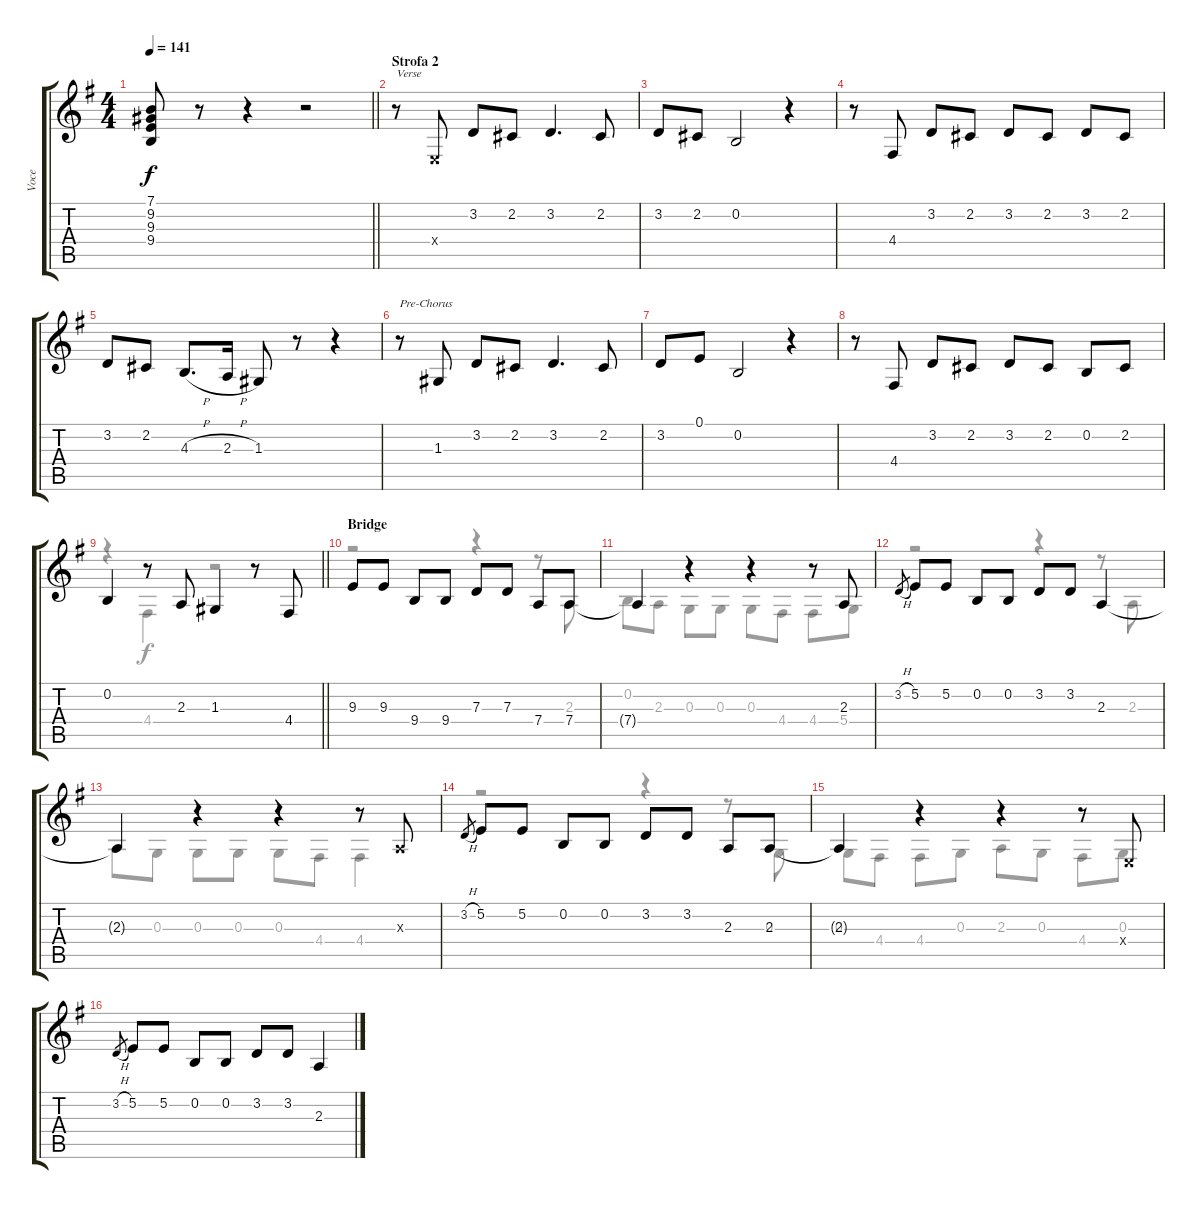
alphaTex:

\track ("Voce" "Voce") {instrument lead3calliope}
\staff {score tabs}
\tuning (E4 B3 G3 D3 A2 E2) {hide}
\voice
\ts (4 4)
\tempo 141
\clef g2
\barLineRight lightlight
\ks eminor
(7.1{t} 9.2{t} 9.3{t} 9.4{t}).8{dy f} r.8 r.4 r.2 |
\section ("" "Strofa 2")
r.8{txt "Verse"} 2.4{x}.8 3.2.8 2.2.8 3.2.4{d} 2.2.8 |
3.2.8 2.2.8 0.2.2 r.4 |
r.8 4.4.8 3.2.8 2.2.8 3.2.8 2.2.8 3.2.8 2.2.8 |
3.2.8 2.2.8 4.3{h}.8{d} 2.3{h}.16 1.3.8 r.8 r.4 |
r.8{txt "Pre-Chorus"} 1.3.8 3.2.8 2.2.8 3.2.4{d} 2.2.8 |
3.2.8 0.1.8 0.2.2 r.4 |
r.8 4.4.8 3.2.8 2.2.8 3.2.8 2.2.8 0.2.8 2.2.8 |
\barLineRight lightlight
0.2.4 r.8 2.3.8 1.3.4 r.8 4.4.8 |
\section ("" "Bridge")
9.3.8 9.3.8 9.4.8 9.4.8 7.3.8 7.3.8 7.4.8 7.4.8 |
7.4{t}.4 r.4 r.4 r.8 2.3.8 |
3.2{h}.8{gr} 5.2.8 5.2.8 0.2.8 0.2.8 3.2.8 3.2.8 2.3.4 |
2.3{t}.4 r.4 r.4 r.8 2.3{x}.8 |
3.2{h}.8{gr} 5.2.8 5.2.8 0.2.8 0.2.8 3.2.8 3.2.8 2.3.8 2.3.8 |
2.3{t}.4 r.4 r.4 r.8 2.4{x}.8 |
3.2{h}.8{gr} 5.2.8 5.2.8 0.2.8 0.2.8 3.2.8 3.2.8 2.3.4
\voice
\clef g2
\ottava regular
\simile none
\barLineRight lightlight
\ks eminor
|
|
|
|
|
|
|
|
\barLineRight lightlight
r.4 4.4.4 r.2 |
r.2 r.4 r.8 2.3.8 |
0.2.8 2.3.8 0.3.8 0.3.8 0.3.8 4.4.8 4.4.8 5.4.8 |
r.2 r.4 r.8 2.3.8 |
2.3.8 0.3.8 0.3.8 0.3.8 0.3.8 4.4.8 4.4.4 |
r.2 r.4 r.8 0.3.8 |
0.3.8 4.4.8 4.4.8 0.3.8 2.3.8 0.3.8 4.4.8 0.3.8 |
